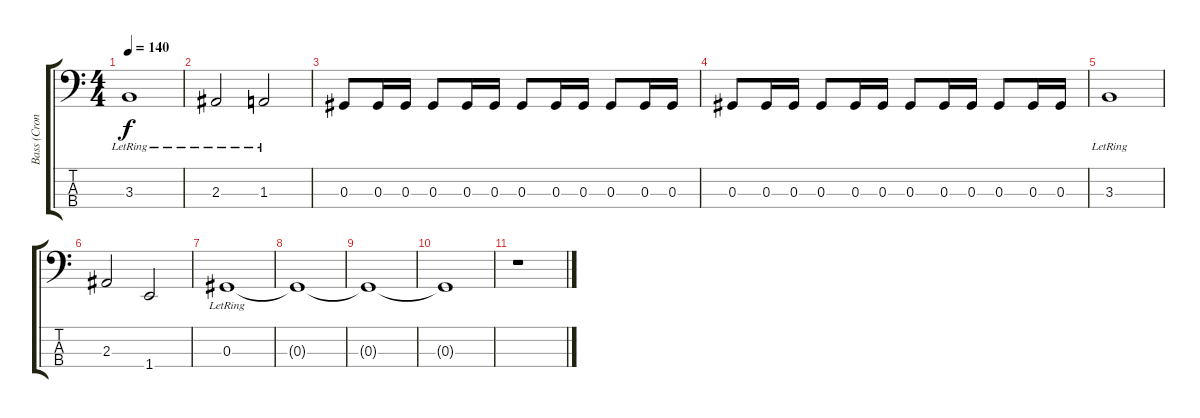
\track ("Bass (Cronos)" "Bass (Cron") {instrument electricbasspick}
\staff {score tabs}
\tuning (Gb2 Db2 Ab1 Eb1) {hide}
\ts (4 4)
\tempo 140
\clef f4
\ks c
3.3{lr}.1{dy f} |
2.3{lr}.2 1.3{lr}.2 |
0.3.8 0.3.16 0.3.16 0.3.8 0.3.16 0.3.16 0.3.8 0.3.16 0.3.16 0.3.8 0.3.16 0.3.16 |
0.3.8 0.3.16 0.3.16 0.3.8 0.3.16 0.3.16 0.3.8 0.3.16 0.3.16 0.3.8 0.3.16 0.3.16 |
3.3{lr}.1 |
2.3.2 1.4.2 |
0.3{lr}.1 |
0.3{t}.1 |
0.3{t}.1 |
0.3{t}.1 |
r.1
